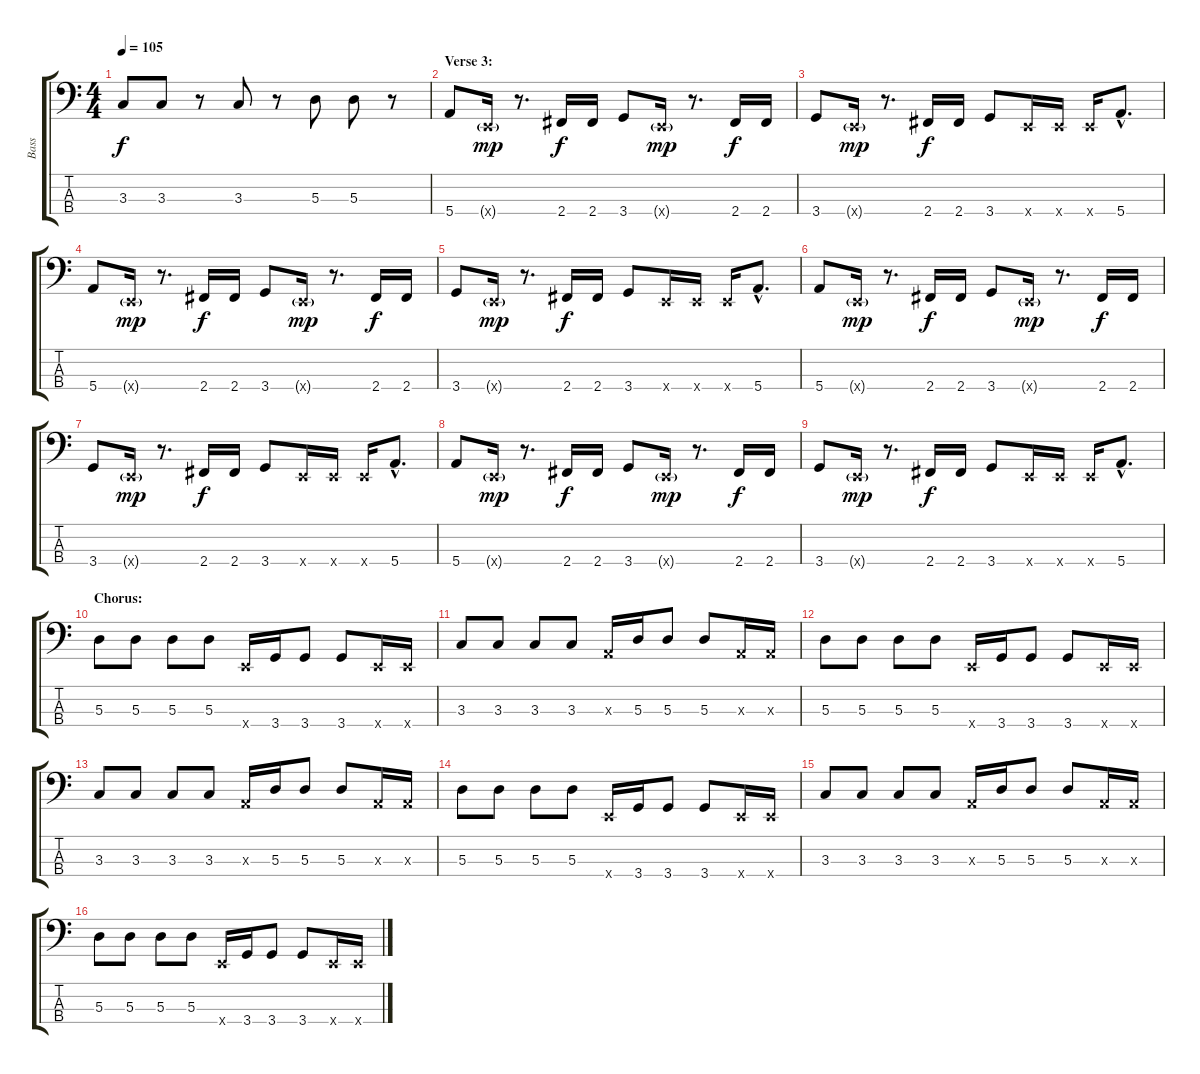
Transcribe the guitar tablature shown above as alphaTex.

\track ("Bass" "Bass") {instrument electricbasspick}
\staff {score tabs}
\tuning (G2 D2 A1 E1) {hide}
\ts (4 4)
\tempo 105
\clef f4
\ks c
3.3.8{dy f} 3.3.8 r.8 3.3.8 r.8 5.3.8 5.3.8 r.8 |
\section ("" "Verse 3:")
5.4.8 0.4{g x}.16{dy mp} r.8{d} 2.4.16{dy f} 2.4.16 3.4.8 0.4{g x}.16{dy mp} r.8{d} 2.4.16{dy f} 2.4.16 |
3.4.8 0.4{g x}.16{dy mp} r.8{d} 2.4.16{dy f} 2.4.16 3.4.8 0.4{x}.16 0.4{x}.16 0.4{x}.16 5.4{hac}.8{d} |
5.4.8 0.4{g x}.16{dy mp} r.8{d} 2.4.16{dy f} 2.4.16 3.4.8 0.4{g x}.16{dy mp} r.8{d} 2.4.16{dy f} 2.4.16 |
3.4.8 0.4{g x}.16{dy mp} r.8{d} 2.4.16{dy f} 2.4.16 3.4.8 0.4{x}.16 0.4{x}.16 0.4{x}.16 5.4{hac}.8{d} |
5.4.8 0.4{g x}.16{dy mp} r.8{d} 2.4.16{dy f} 2.4.16 3.4.8 0.4{g x}.16{dy mp} r.8{d} 2.4.16{dy f} 2.4.16 |
3.4.8 0.4{g x}.16{dy mp} r.8{d} 2.4.16{dy f} 2.4.16 3.4.8 0.4{x}.16 0.4{x}.16 0.4{x}.16 5.4{hac}.8{d} |
5.4.8 0.4{g x}.16{dy mp} r.8{d} 2.4.16{dy f} 2.4.16 3.4.8 0.4{g x}.16{dy mp} r.8{d} 2.4.16{dy f} 2.4.16 |
3.4.8 0.4{g x}.16{dy mp} r.8{d} 2.4.16{dy f} 2.4.16 3.4.8 0.4{x}.16 0.4{x}.16 0.4{x}.16 5.4{hac}.8{d} |
\section ("" "Chorus:")
5.3.8 5.3.8 5.3.8 5.3.8 0.4{x}.16 3.4.16 3.4.8 3.4.8 0.4{x}.16 0.4{x}.16 |
3.3.8 3.3.8 3.3.8 3.3.8 0.3{x}.16 5.3.16 5.3.8 5.3.8 0.3{x}.16 0.3{x}.16 |
5.3.8 5.3.8 5.3.8 5.3.8 0.4{x}.16 3.4.16 3.4.8 3.4.8 0.4{x}.16 0.4{x}.16 |
3.3.8 3.3.8 3.3.8 3.3.8 0.3{x}.16 5.3.16 5.3.8 5.3.8 0.3{x}.16 0.3{x}.16 |
5.3.8 5.3.8 5.3.8 5.3.8 0.4{x}.16 3.4.16 3.4.8 3.4.8 0.4{x}.16 0.4{x}.16 |
3.3.8 3.3.8 3.3.8 3.3.8 0.3{x}.16 5.3.16 5.3.8 5.3.8 0.3{x}.16 0.3{x}.16 |
5.3.8 5.3.8 5.3.8 5.3.8 0.4{x}.16 3.4.16 3.4.8 3.4.8 0.4{x}.16 0.4{x}.16
